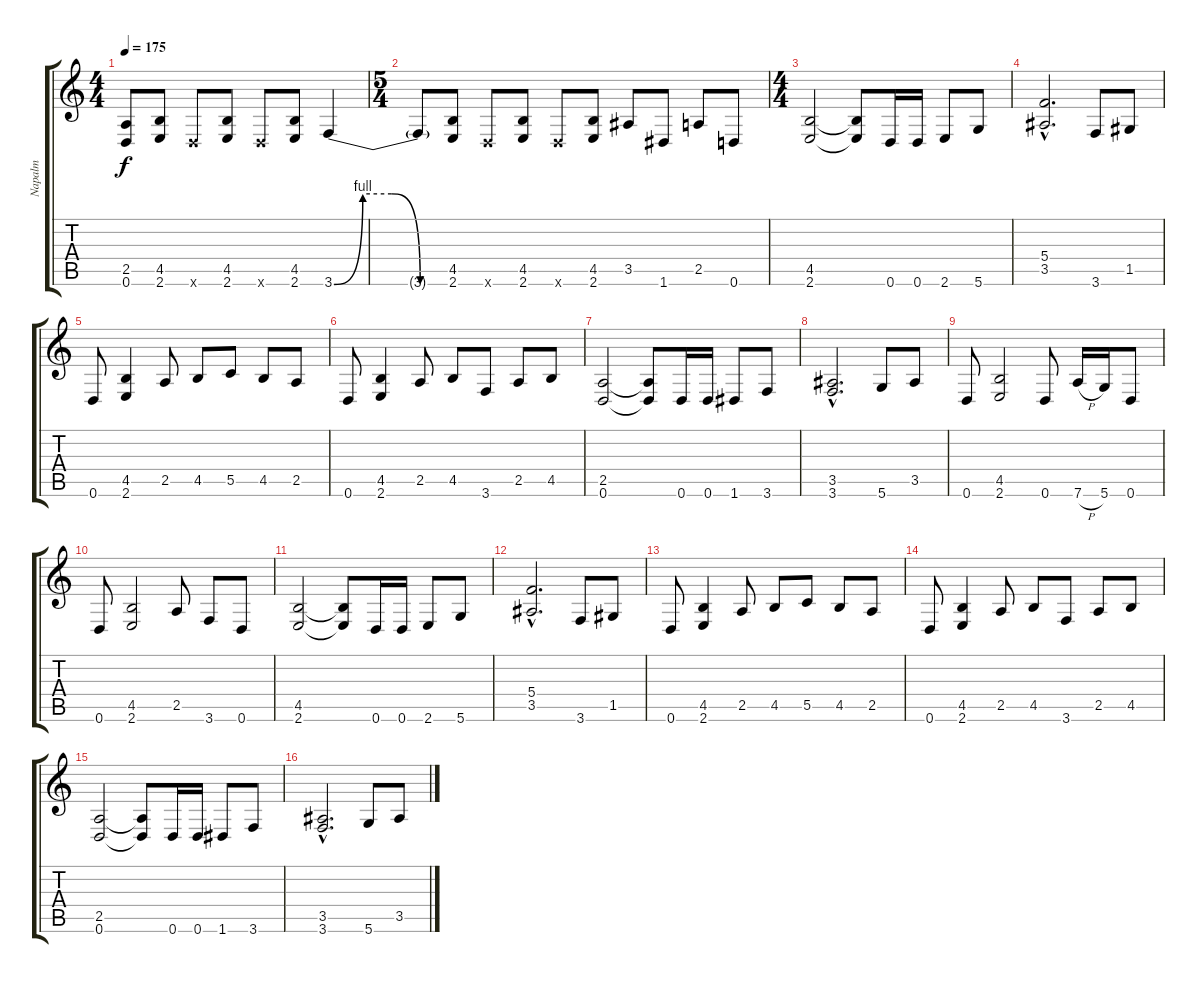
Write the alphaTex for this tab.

\track ("Napalm" "Napalm") {instrument distortionguitar}
\staff {score tabs}
\tuning (D4 A3 F3 C3 G2 D2) {hide}
\ts (4 4)
\tempo 175
\clef g2
\ks c
(2.5 0.6).8{dy f} (4.5 2.6).8 0.6{x}.8 (4.5 2.6).8 0.6{x}.8 (4.5 2.6).8 3.6{be (custom 0 0 15 4 30 4 45 0 60 0)}.4 |
\ts (5 4)
3.6{t}.8 (4.5 2.6).8 0.6{x}.8 (4.5 2.6).8 0.6{x}.8 (4.5 2.6).8 3.5.8 1.6.8 2.5.8 0.6.8 |
\ts (4 4)
(4.5 2.6).2 (4.5{t} 2.6{t}).8 0.6.16 0.6.16 2.6.8 5.6.8 |
(5.4{hac} 3.5{hac}).2{d} 3.6.8 1.5.8 |
0.6.8 (4.5 2.6).4 2.5.8 4.5.8 5.5.8 4.5.8 2.5.8 |
0.6.8 (4.5 2.6).4 2.5.8 4.5.8 3.6.8 2.5.8 4.5.8 |
(2.5 0.6).2 (2.5{t} 0.6{t}).8 0.6.16 0.6.16 1.6.8 3.6.8 |
(3.5{hac} 3.6{hac}).2{d} 5.6.8 3.5.8 |
0.6.8 (4.5 2.6).2 0.6.8 7.6{h}.16 5.6.16 0.6.8 |
0.6.8 (4.5 2.6).2 2.5.8 3.6.8 0.6.8 |
(4.5 2.6).2 (4.5{t} 2.6{t}).8 0.6.16 0.6.16 2.6.8 5.6.8 |
(5.4{hac} 3.5{hac}).2{d} 3.6.8 1.5.8 |
0.6.8 (4.5 2.6).4 2.5.8 4.5.8 5.5.8 4.5.8 2.5.8 |
0.6.8 (4.5 2.6).4 2.5.8 4.5.8 3.6.8 2.5.8 4.5.8 |
(2.5 0.6).2 (2.5{t} 0.6{t}).8 0.6.16 0.6.16 1.6.8 3.6.8 |
(3.5{hac} 3.6{hac}).2{d} 5.6.8 3.5.8
